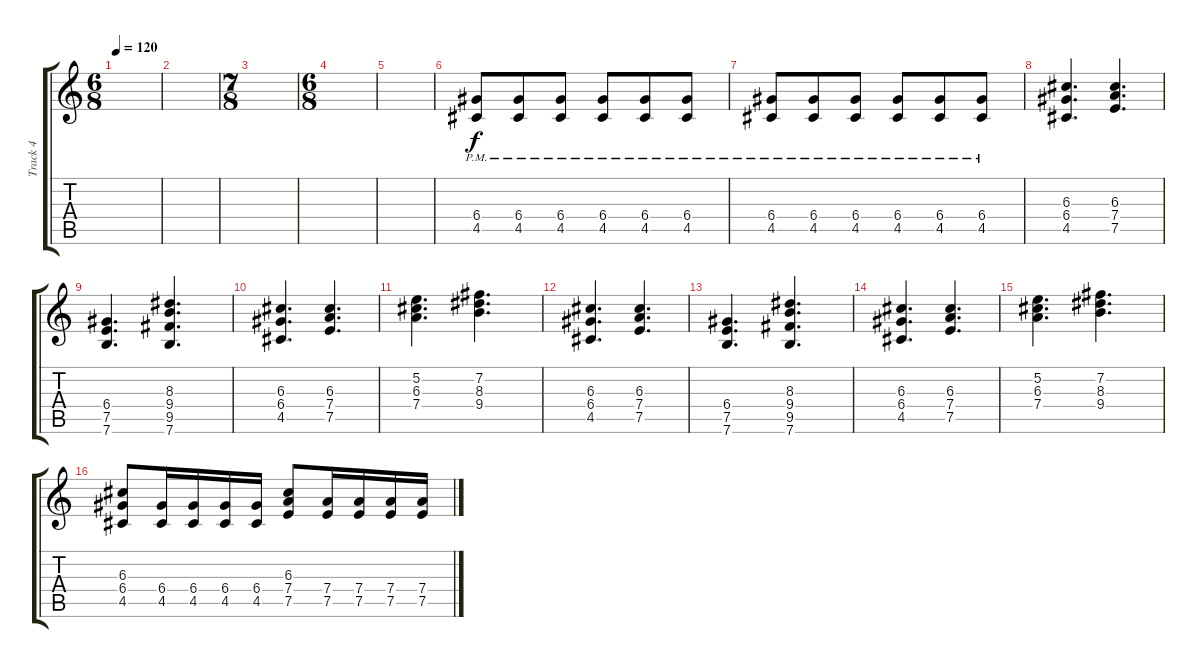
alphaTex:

\track ("Track 4" "Track 4") {instrument distortionguitar}
\staff {score tabs}
\tuning (E4 B3 G3 D3 A2 E2) {hide}
\ts (6 8)
\tempo 120
\clef g2
\ks c
|
|
\ts (7 8)
|
\ts (6 8)
|
|
(6.4{pm} 4.5{pm}).8{volume 15} (6.4{pm} 4.5{pm}).8 (6.4{pm} 4.5{pm}).8 (6.4{pm} 4.5{pm}).8 (6.4{pm} 4.5{pm}).8 (6.4{pm} 4.5{pm}).8 |
(6.4{pm} 4.5{pm}).8 (6.4{pm} 4.5{pm}).8 (6.4{pm} 4.5{pm}).8 (6.4{pm} 4.5{pm}).8 (6.4{pm} 4.5{pm}).8 (6.4{pm} 4.5{pm}).8 |
(6.3 6.4 4.5).4{d} (6.3 7.4 7.5).4{d} |
(6.4 7.5 7.6).4{d} (8.3 9.4 9.5 7.6).4{d} |
(6.3 6.4 4.5).4{d} (6.3 7.4 7.5).4{d} |
(5.2 6.3 7.4).4{d} (7.2 8.3 9.4).4{d} |
(6.3 6.4 4.5).4{d} (6.3 7.4 7.5).4{d} |
(6.4 7.5 7.6).4{d} (8.3 9.4 9.5 7.6).4{d} |
(6.3 6.4 4.5).4{d} (6.3 7.4 7.5).4{d} |
(5.2 6.3 7.4).4{d} (7.2 8.3 9.4).4{d} |
(6.3 6.4 4.5).8 (6.4 4.5).16 (6.4 4.5).16 (6.4 4.5).16 (6.4 4.5).16 (6.3 7.4 7.5).8 (7.4 7.5).16 (7.4 7.5).16 (7.4 7.5).16 (7.4 7.5).16
